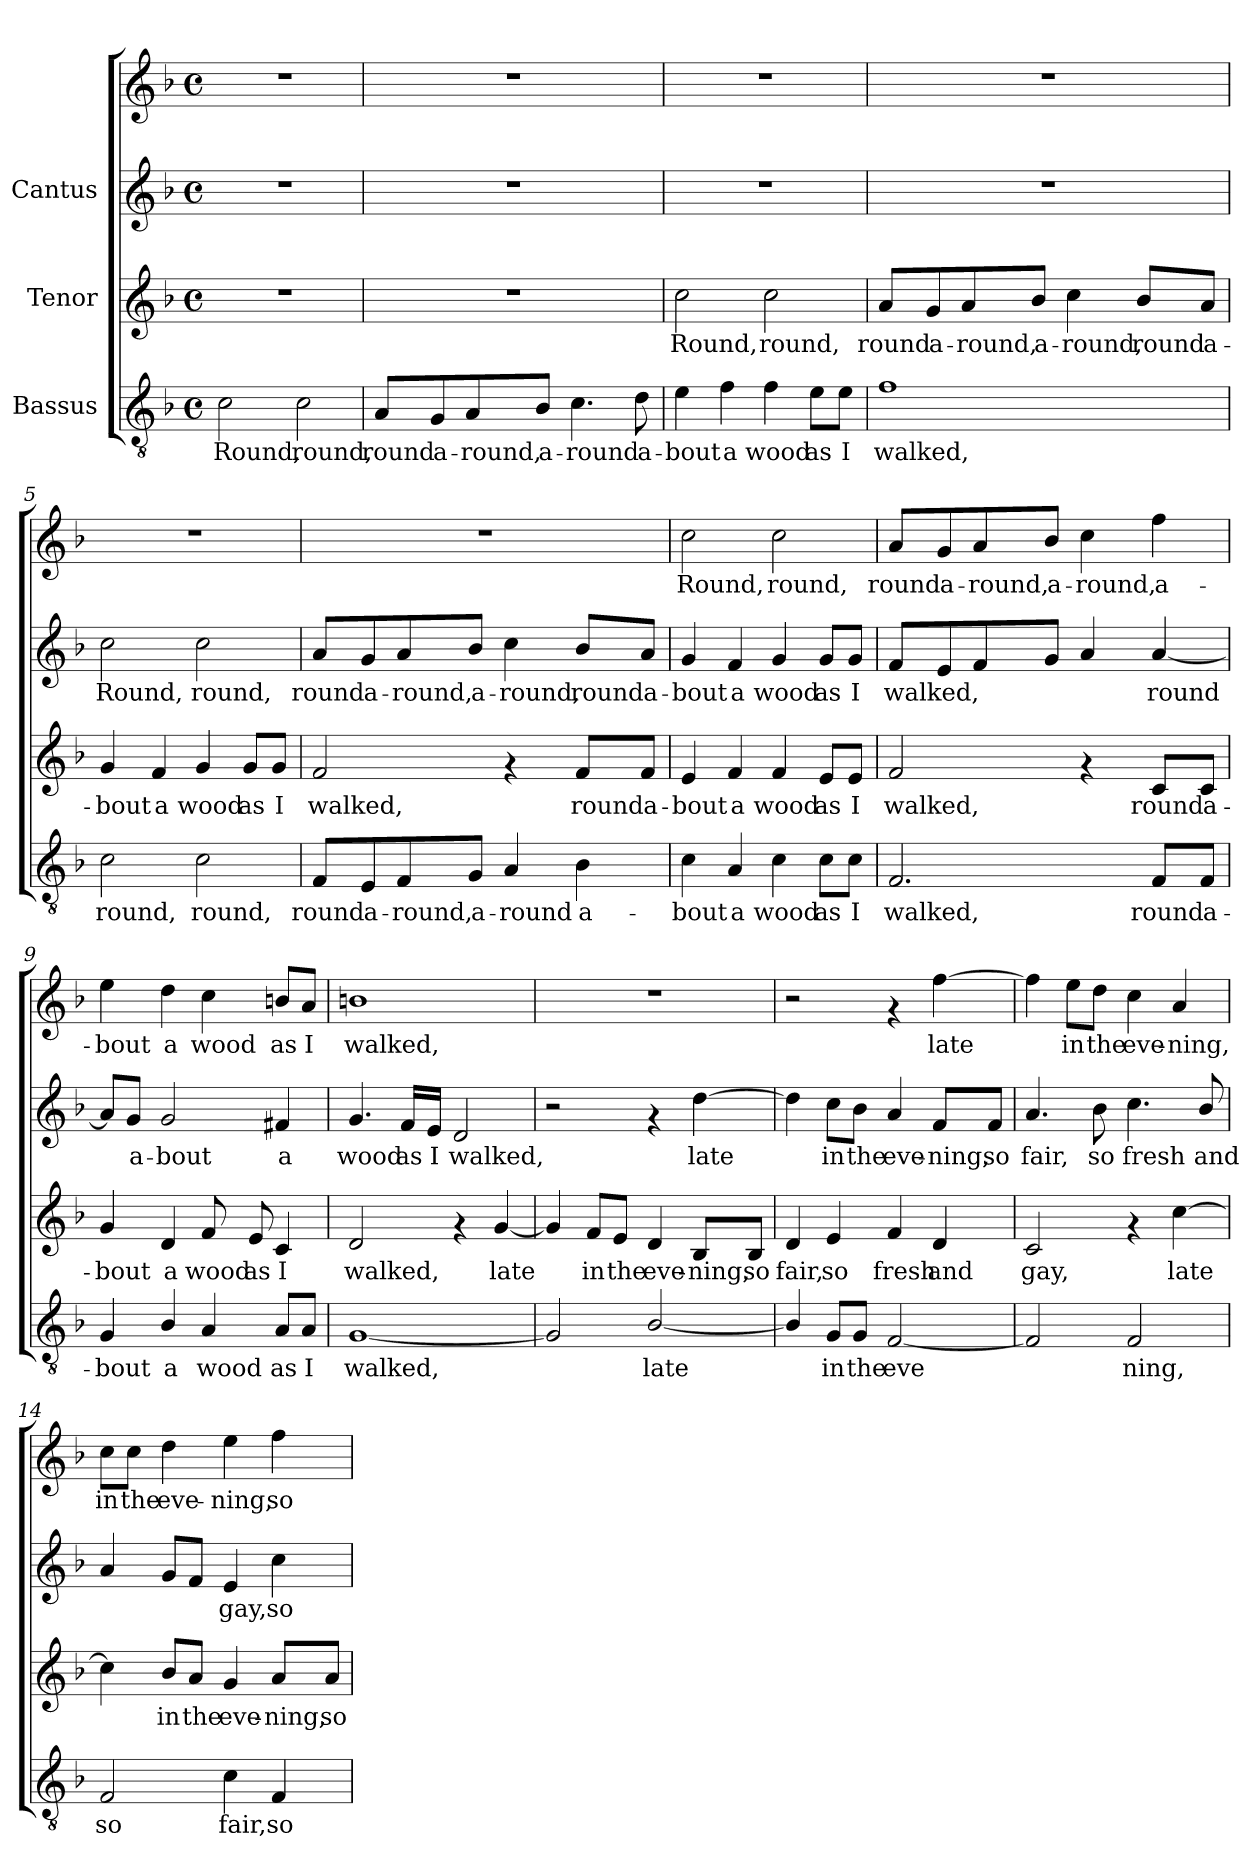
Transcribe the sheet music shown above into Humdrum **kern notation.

**kern	**text	**kern	**text	**kern	**text	**kern	**text
*part3	*part3	*part2	*part2	*part1	*part1	*part1	*part1
*staff4	*staff4	*staff3	*staff3	*staff2	*staff2	*staff1	*staff1
*I"Bassus	*	*I"Tenor	*	*I"Cantus	*	*	*
!!LO:PB:g=z
*stria5	*	*stria5	*	*stria5	*	*stria5	*
*clefGv2	*	*clefG2	*	*clefG2	*	*clefG2	*
*k[b-]	*	*k[b-]	*	*k[b-]	*	*k[b-]	*
*F:	*	*F:	*	*F:	*	*F:	*
*M4/4	*	*M4/4	*	*M4/4	*	*M4/4	*
*met(c)	*	*met(c)	*	*met(c)	*	*met(c)	*
*MM156	*	*MM156	*	*MM156	*	*MM156	*
=1	=1	=1	=1	=1	=1	=1	=1
!	!LO:LY:b:cj	!	!	!	!	!	!
2c\	Round,	1r	.	1r	.	1r	.
!	!LO:LY:b:cj	!	!	!	!	!	!
2c\	round,	.	.	.	.	.	.
=2	=2	=2	=2	=2	=2	=2	=2
!	!LO:LY:b:cj	!	!	!	!	!	!
8A/L	round	1r	.	1r	.	1r	.
!	!LO:LY:b:cj	!	!	!	!	!	!
8G/	a-	.	.	.	.	.	.
!	!LO:LY:b:cj	!	!	!	!	!	!
8A/	-round,	.	.	.	.	.	.
!	!LO:LY:b:cj	!	!	!	!	!	!
8B-/J	a-	.	.	.	.	.	.
!	!LO:LY:b:cj	!	!	!	!	!	!
4.c\	-round	.	.	.	.	.	.
!	!LO:LY:b:cj	!	!	!	!	!	!
8d\	a-	.	.	.	.	.	.
=3	=3	=3	=3	=3	=3	=3	=3
!	!LO:LY:b:cj	!	!LO:LY:b:cj	!	!	!	!
4e\	-bout	2cc\	Round,	1r	.	1r	.
!	!LO:LY:b:cj	!	!	!	!	!	!
4f\	a	.	.	.	.	.	.
!	!LO:LY:b:cj	!	!LO:LY:b:cj	!	!	!	!
4f\	wood	2cc\	round,	.	.	.	.
!	!LO:LY:b:cj	!	!	!	!	!	!
8e\L	as	.	.	.	.	.	.
!	!LO:LY:b:cj	!	!	!	!	!	!
8e\J	I	.	.	.	.	.	.
!!LO:LB:g=z
=4	=4	=4	=4	=4	=4	=4	=4
!	!LO:LY:b:cj	!	!LO:LY:b:cj	!	!	!	!
1f	walked,	8a/L	round	1r	.	1r	.
!	!	!	!LO:LY:b:cj	!	!	!	!
.	.	8g/	a-	.	.	.	.
!	!	!	!LO:LY:b:cj	!	!	!	!
.	.	8a/	-round,	.	.	.	.
!	!	!	!LO:LY:b:cj	!	!	!	!
.	.	8b-/J	a-	.	.	.	.
!	!	!	!LO:LY:b:cj	!	!	!	!
.	.	4cc\	-round,	.	.	.	.
!	!	!	!LO:LY:b:cj	!	!	!	!
.	.	8b-/L	round	.	.	.	.
!	!	!	!LO:LY:b:cj	!	!	!	!
.	.	8a/J	a-	.	.	.	.
=5	=5	=5	=5	=5	=5	=5	=5
!	!LO:LY:b:cj	!	!LO:LY:b:cj	!	!LO:LY:b:cj	!	!
2c\	round,	4g/	-bout	2cc\	Round,	1r	.
!	!	!	!LO:LY:b:cj	!	!	!	!
.	.	4f/	a	.	.	.	.
!	!LO:LY:b:cj	!	!LO:LY:b:cj	!	!LO:LY:b:cj	!	!
2c\	round,	4g/	wood	2cc\	round,	.	.
!	!	!	!LO:LY:b:cj	!	!	!	!
.	.	8g/L	as	.	.	.	.
!	!	!	!LO:LY:b:cj	!	!	!	!
.	.	8g/J	I	.	.	.	.
=6	=6	=6	=6	=6	=6	=6	=6
!	!LO:LY:b:cj	!	!LO:LY:b:cj	!	!LO:LY:b:cj	!	!
8F/L	round	2f/	walked,	8a/L	round	1r	.
!	!LO:LY:b:cj	!	!	!	!LO:LY:b:cj	!	!
8E/	a-	.	.	8g/	a-	.	.
!	!LO:LY:b:cj	!	!	!	!LO:LY:b:cj	!	!
8F/	-round,	.	.	8a/	-round,	.	.
!	!LO:LY:b:cj	!	!	!	!LO:LY:b:cj	!	!
8G/J	a-	.	.	8b-/J	a-	.	.
!	!LO:LY:b:cj	!	!	!	!LO:LY:b:cj	!	!
4A/	-round	4rf	.	4cc\	-round,	.	.
!	!LO:LY:b:cj	!	!LO:LY:b:cj	!	!LO:LY:b:cj	!	!
4B-\	a-	8f/L	round	8b-/L	round	.	.
!	!	!	!LO:LY:b:cj	!	!LO:LY:b:cj	!	!
.	.	8f/J	a-	8a/J	a-	.	.
!!LO:LB:g=z
=7	=7	=7	=7	=7	=7	=7	=7
!	!LO:LY:b:cj	!	!LO:LY:b:cj	!	!LO:LY:b:cj	!	!LO:LY:b:cj
4c\	-bout	4e/	-bout	4g/	bout	2cc\	-Round,
!	!LO:LY:b:cj	!	!LO:LY:b:cj	!	!LO:LY:b:cj	!	!
4A/	a	4f/	a	4f/	a	.	.
!	!LO:LY:b:cj	!	!LO:LY:b:cj	!	!LO:LY:b:cj	!	!LO:LY:b:cj
4c\	wood	4f/	wood	4g/	wood	2cc\	round,
!	!LO:LY:b:cj	!	!LO:LY:b:cj	!	!LO:LY:b:cj	!	!
8c\L	as	8e/L	as	8g/L	as	.	.
!	!LO:LY:b:cj	!	!LO:LY:b:cj	!	!LO:LY:b:cj	!	!
8c\J	I	8e/J	I	8g/J	I	.	.
=8	=8	=8	=8	=8	=8	=8	=8
!	!LO:LY:b:cj	!	!LO:LY:b:cj	!	!LO:LY:b:cj	!	!LO:LY:b:cj
2.F/	walked,	2f/	walked,	8f/L	-walked,	8a/L	round
!	!	!	!	!	!LO:LY:b:cj	!	!LO:LY:b:cj
.	.	.	.	8e/	.	8g/	a-
!	!	!	!	!	!LO:LY:b:cj	!	!LO:LY:b:cj
.	.	.	.	8f/	.	8a/	-round,
!	!	!	!	!	!LO:LY:b:cj	!	!LO:LY:b:cj
.	.	.	.	8g/J	.	8b-/J	a-
!	!	!	!	!	!LO:LY:b:cj	!	!LO:LY:b:cj
.	.	4rf	.	4a/	.	4cc\	-round,
!	!LO:LY:b:cj	!	!LO:LY:b:cj	!	!LO:LY:b:cj	!	!LO:LY:b:cj
8F/L	round	8c/L	round	[<4a/	round	4ff\	a-
!	!LO:LY:b:cj	!	!LO:LY:b:cj	!	!	!	!
8F/J	a-	8c/J	a-	.	.	.	.
=9	=9	=9	=9	=9	=9	=9	=9
!	!LO:LY:b:cj	!	!LO:LY:b:cj	!	!LO:LY:b:cj	!	!LO:LY:b:cj
4G/	-bout	4g/	-bout	8a/L]	.	4ee\	bout
!	!	!	!	!	!LO:LY:b:cj	!	!
.	.	.	.	8g/J	a-	.	.
!	!LO:LY:b:cj	!	!LO:LY:b:cj	!	!LO:LY:b:cj	!	!LO:LY:b:cj
4B-/	a	4d/	a	2g/	-bout	4dd\	a
!	!LO:LY:b:cj	!	!LO:LY:b:cj	!	!	!	!LO:LY:b:cj
4A/	wood	8f/	wood	.	.	4cc\	wood
!	!	!	!LO:LY:b:cj	!	!	!	!
.	.	8e/	as	.	.	.	.
!	!LO:LY:b:cj	!	!LO:LY:b:cj	!	!LO:LY:b:cj	!	!LO:LY:b:cj
8A/L	as	4c/	I	4f#X/	a	8bn/L	as
!	!LO:LY:b:cj	!	!	!	!	!	!LO:LY:b:cj
8A/J	I	.	.	.	.	8a/J	I
!!LO:LB:g=z
=10	=10	=10	=10	=10	=10	=10	=10
!	!LO:LY:b:cj	!	!LO:LY:b:cj	!	!LO:LY:b:cj	!	!LO:LY:b:cj
[<1G	walked,	2d/	walked,	4.g/	wood	1bn	walked,
!	!	!	!	!	!LO:LY:b:cj	!	!
.	.	.	.	16f/L	as	.	.
!	!	!	!	!	!LO:LY:b:cj	!	!
.	.	.	.	16e/J	I	.	.
!	!	!	!	!	!LO:LY:b:cj	!	!
.	.	4rf	.	2d/	walked,	.	.
!	!	!	!LO:LY:b:cj	!	!	!	!
.	.	[<4g/	late	.	.	.	.
=11	=11	=11	=11	=11	=11	=11	=11
!	!LO:LY:b:cj	!	!LO:LY:b:cj	!	!	!	!
2G/]	.	4g/]	.	2r	.	1r	.
!	!	!	!LO:LY:b:cj	!	!	!	!
.	.	8f/L	in	.	.	.	.
!	!	!	!LO:LY:b:cj	!	!	!	!
.	.	8e/J	the	.	.	.	.
!	!LO:LY:b:cj	!	!LO:LY:b:cj	!	!	!	!
[<2B-/	late	4d/	eve-	4rf	.	.	.
!	!	!	!LO:LY:b:cj	!	!LO:LY:b:cj	!	!
.	.	8B-/L	-ning,	[>4dd\	late	.	.
!	!	!	!LO:LY:b:cj	!	!	!	!
.	.	8B-/J	so	.	.	.	.
=12	=12	=12	=12	=12	=12	=12	=12
!	!LO:LY:b:cj	!	!LO:LY:b:cj	!	!LO:LY:b:cj	!	!
4B-/]	.	4d/	fair,	4dd\]	.	2r	.
!	!LO:LY:b:cj	!	!LO:LY:b:cj	!	!LO:LY:b:cj	!	!
8G/L	in	4e/	so	8cc\L	in	.	.
!	!LO:LY:b:cj	!	!	!	!LO:LY:b:cj	!	!
8G/J	the	.	.	8b-\J	the	.	.
!	!LO:LY:b:cj	!	!LO:LY:b:cj	!	!LO:LY:b:cj	!	!
[<2F/	eve-	4f/	fresh	4a/	eve-	4rf	.
!	!	!	!LO:LY:b:cj	!	!LO:LY:b:cj	!	!LO:LY:b:cj
.	.	4d/	and	8f/L	-ning,	[>4ff\	late
!	!	!	!	!	!LO:LY:b:cj	!	!
.	.	.	.	8f/J	so	.	.
=13	=13	=13	=13	=13	=13	=13	=13
!	!LO:LY:b:cj	!	!LO:LY:b:cj	!	!LO:LY:b:cj	!	!LO:LY:b:cj
2F/]	-	2c/	gay,	4.a/	fair,	4ff\]	.
!	!	!	!	!	!	!	!LO:LY:b:cj
.	.	.	.	.	.	8ee\L	in
!	!	!	!	!	!LO:LY:b:cj	!	!LO:LY:b:cj
.	.	.	.	8b-\	so	8dd\J	the
!	!LO:LY:b:cj	!	!	!	!LO:LY:b:cj	!	!LO:LY:b:cj
2F/	ning,	4rf	.	4.cc\	fresh	4cc\	eve-
!	!	!	!LO:LY:b:cj	!	!	!	!LO:LY:b:cj
.	.	[>4cc\	late	.	.	4a/	-ning,
!	!	!	!	!	!LO:LY:b:cj	!	!
.	.	.	.	8b-/	and	.	.
!!LO:PB:g=z
=14	=14	=14	=14	=14	=14	=14	=14
!	!LO:LY:b:cj	!	!LO:LY:b:cj	!	!LO:LY:b:cj	!	!LO:LY:b:cj
2F/	so	4cc\]	.	4a/	.	8cc\L	in
!	!	!	!	!	!	!	!LO:LY:b:cj
.	.	.	.	.	.	8cc\J	the
!	!	!	!LO:LY:b:cj	!	!LO:LY:b:cj	!	!LO:LY:b:cj
.	.	8b-/L	in	8g/L	.	4dd\	eve-
!	!	!	!LO:LY:b:cj	!	!LO:LY:b:cj	!	!
.	.	8a/J	the	8f/J	.	.	.
!	!LO:LY:b:cj	!	!LO:LY:b:cj	!	!LO:LY:b:cj	!	!LO:LY:b:cj
4c\	fair,	4g/	eve-	4e/	gay,	4ee\	-ning,
!	!LO:LY:b:cj	!	!LO:LY:b:cj	!	!LO:LY:b:cj	!	!LO:LY:b:cj
4F/	so	8a/L	-ning,	4cc\	so	4ff\	so
!	!	!	!LO:LY:b:cj	!	!	!	!
.	.	8a/J	so	.	.	.	.
=	=	=	=	=	=	=	=
*-	*-	*-	*-	*-	*-	*-	*-
